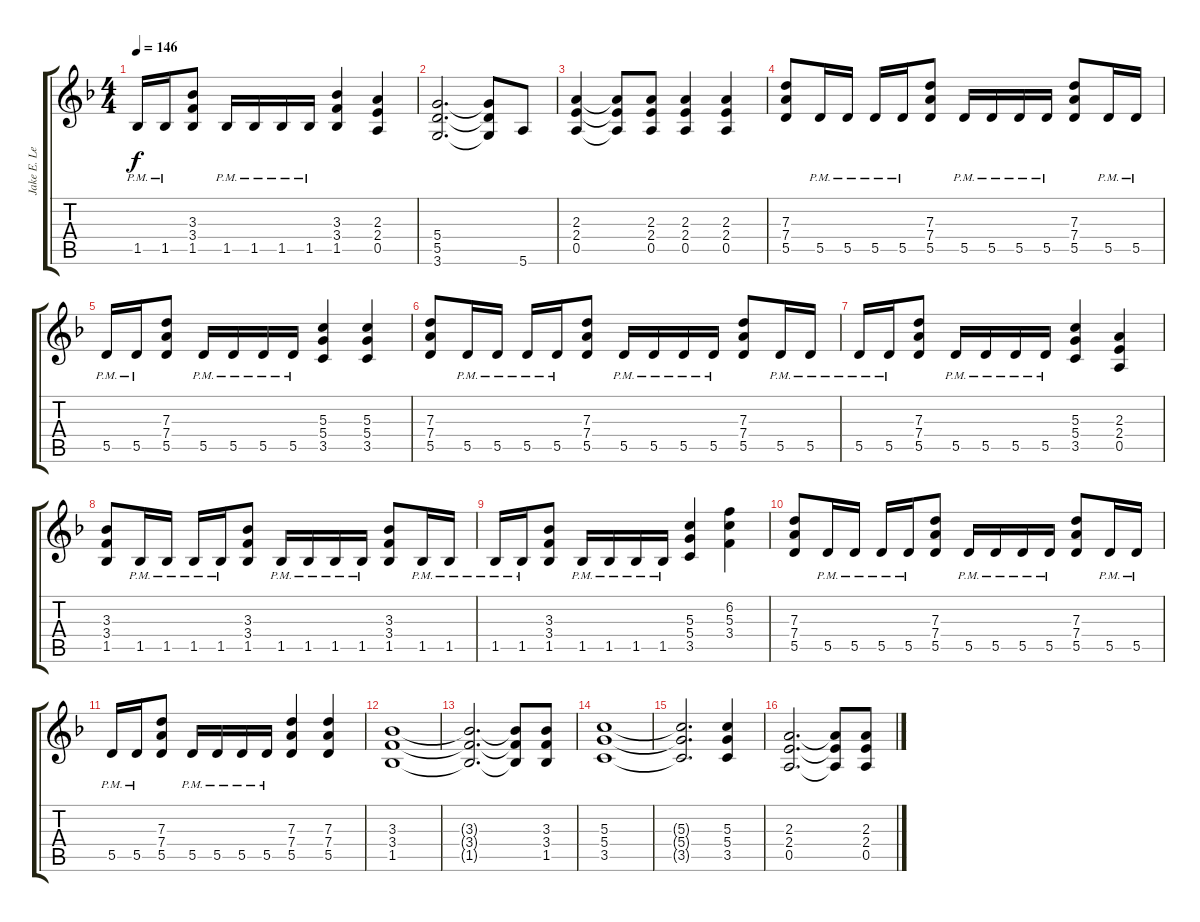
\track ("Jake E. Lee Rhythm Guitar 1" "Jake E. Le") {instrument distortionguitar}
\staff {score tabs}
\tuning (E4 B3 G3 D3 A2 E2) {hide}
\ts (4 4)
\tempo 146
\clef g2
\ks dminor
1.5{pm}.16{dy f} 1.5{pm}.16 (3.3 3.4 1.5).8 1.5{pm}.16 1.5{pm}.16 1.5{pm}.16 1.5{pm}.16 (3.3 3.4 1.5).4 (2.3 2.4 0.5).4 |
(5.4 5.5 3.6).2{d} (5.4{t} 5.5{t} 3.6{t}).8 5.6.8 |
(2.3 2.4 0.5).4 (2.3{t} 2.4{t} 0.5{t}).8 (2.3 2.4 0.5).8 (2.3 2.4 0.5).4 (2.3 2.4 0.5).4 |
(7.3 7.4 5.5).8 5.5{pm}.16 5.5{pm}.16 5.5{pm}.16 5.5{pm}.16 (7.3 7.4 5.5).8 5.5{pm}.16 5.5{pm}.16 5.5{pm}.16 5.5{pm}.16 (7.3 7.4 5.5).8 5.5{pm}.16 5.5{pm}.16 |
5.5{pm}.16 5.5{pm}.16 (7.3 7.4 5.5).8 5.5{pm}.16 5.5{pm}.16 5.5{pm}.16 5.5{pm}.16 (5.3 5.4 3.5).4 (5.3 5.4 3.5).4 |
(7.3 7.4 5.5).8 5.5{pm}.16 5.5{pm}.16 5.5{pm}.16 5.5{pm}.16 (7.3 7.4 5.5).8 5.5{pm}.16 5.5{pm}.16 5.5{pm}.16 5.5{pm}.16 (7.3 7.4 5.5).8 5.5{pm}.16 5.5{pm}.16 |
5.5{pm}.16 5.5{pm}.16 (7.3 7.4 5.5).8 5.5{pm}.16 5.5{pm}.16 5.5{pm}.16 5.5{pm}.16 (5.3 5.4 3.5).4 (2.3 2.4 0.5).4 |
(3.3 3.4 1.5).8 1.5{pm}.16 1.5{pm}.16 1.5{pm}.16 1.5{pm}.16 (3.3 3.4 1.5).8 1.5{pm}.16 1.5{pm}.16 1.5{pm}.16 1.5{pm}.16 (3.3 3.4 1.5).8 1.5{pm}.16 1.5{pm}.16 |
1.5{pm}.16 1.5{pm}.16 (3.3 3.4 1.5).8 1.5{pm}.16 1.5{pm}.16 1.5{pm}.16 1.5{pm}.16 (5.3 5.4 3.5).4 (6.2 5.3 3.4).4 |
(7.3 7.4 5.5).8 5.5{pm}.16 5.5{pm}.16 5.5{pm}.16 5.5{pm}.16 (7.3 7.4 5.5).8 5.5{pm}.16 5.5{pm}.16 5.5{pm}.16 5.5{pm}.16 (7.3 7.4 5.5).8 5.5{pm}.16 5.5{pm}.16 |
5.5{pm}.16 5.5{pm}.16 (7.3 7.4 5.5).8 5.5{pm}.16 5.5{pm}.16 5.5{pm}.16 5.5{pm}.16 (7.3 7.4 5.5).4 (7.3 7.4 5.5).4 |
(3.3 3.4 1.5).1 |
(3.3{t} 3.4{t} 1.5{t}).2{d} (3.3{t} 3.4{t} 1.5{t}).8 (3.3 3.4 1.5).8 |
(5.3 5.4 3.5).1 |
(5.3{t} 5.4{t} 3.5{t}).2{d} (5.3 5.4 3.5).4 |
(2.3 2.4 0.5).2{d} (2.3{t} 2.4{t} 0.5{t}).8 (2.3 2.4 0.5).8
